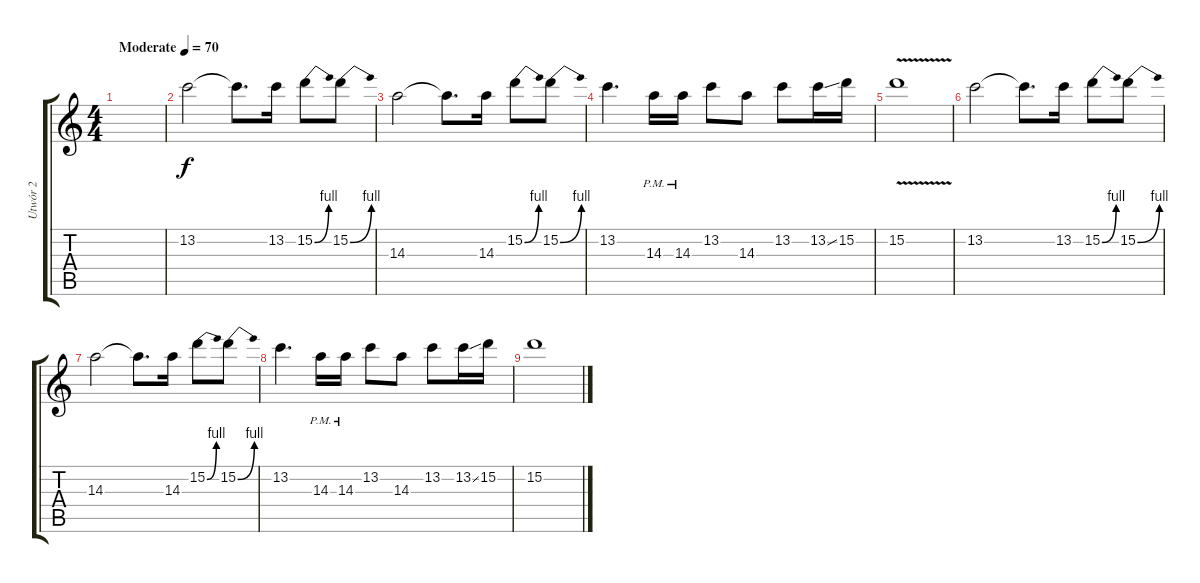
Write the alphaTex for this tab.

\track ("Utwór 2" "Utwór 2") {instrument distortionguitar}
\staff {score tabs}
\tuning (E4 B3 G3 D3 A2 E2) {hide}
\ts (4 4)
\tempo (70 "Moderate")
\clef g2
\ks c
|
13.2.2 13.2{t}.8{d} 13.2.16 15.2{be (bend 0 0 60 4)}.8 15.2{be (bend 0 0 60 4)}.8 |
14.3.2 14.3{t}.8{d} 14.3.16 15.2{be (bend 0 0 60 4)}.8 15.2{be (bend 0 0 60 4)}.8 |
13.2.4{d} 14.3{pm}.16 14.3{pm}.16 13.2.8 14.3.8 13.2.8 13.2{ss}.16 15.2.16 |
15.2{v}.1 |
13.2.2 13.2{t}.8{d} 13.2.16 15.2{be (bend 0 0 60 4)}.8 15.2{be (bend 0 0 60 4)}.8 |
14.3.2 14.3{t}.8{d} 14.3.16 15.2{be (bend 0 0 60 4)}.8 15.2{be (bend 0 0 60 4)}.8 |
13.2.4{d} 14.3{pm}.16 14.3{pm}.16 13.2.8 14.3.8 13.2.8 13.2{ss}.16 15.2.16 |
15.2.1
